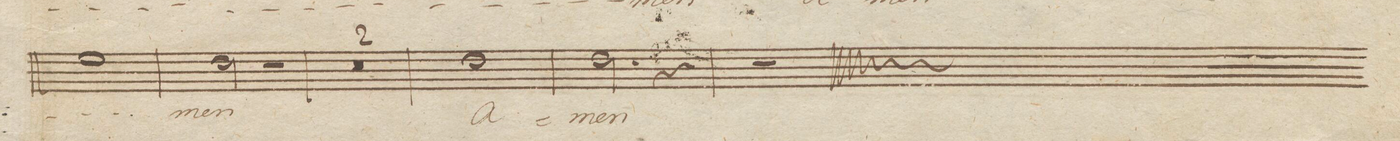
**kern	**text	**dynam
*I"Tenore Solo	*	*
*clefC4	*	*
*k[]	*	*
*met(c)	*	*
*M4/4	*	*
1d]	.	.
=159	=159	=159
2c\	-men	.
2r	.	.
=160	=160	=160
0r	.	.
=161	=161	=161
=162	=162	=162
1c	a-	.
=163	=163	=163
2.c\	-men	.
4r	.	.
=164	=164	=164
1r	.	.
==	==	==
*-	*-	*-
